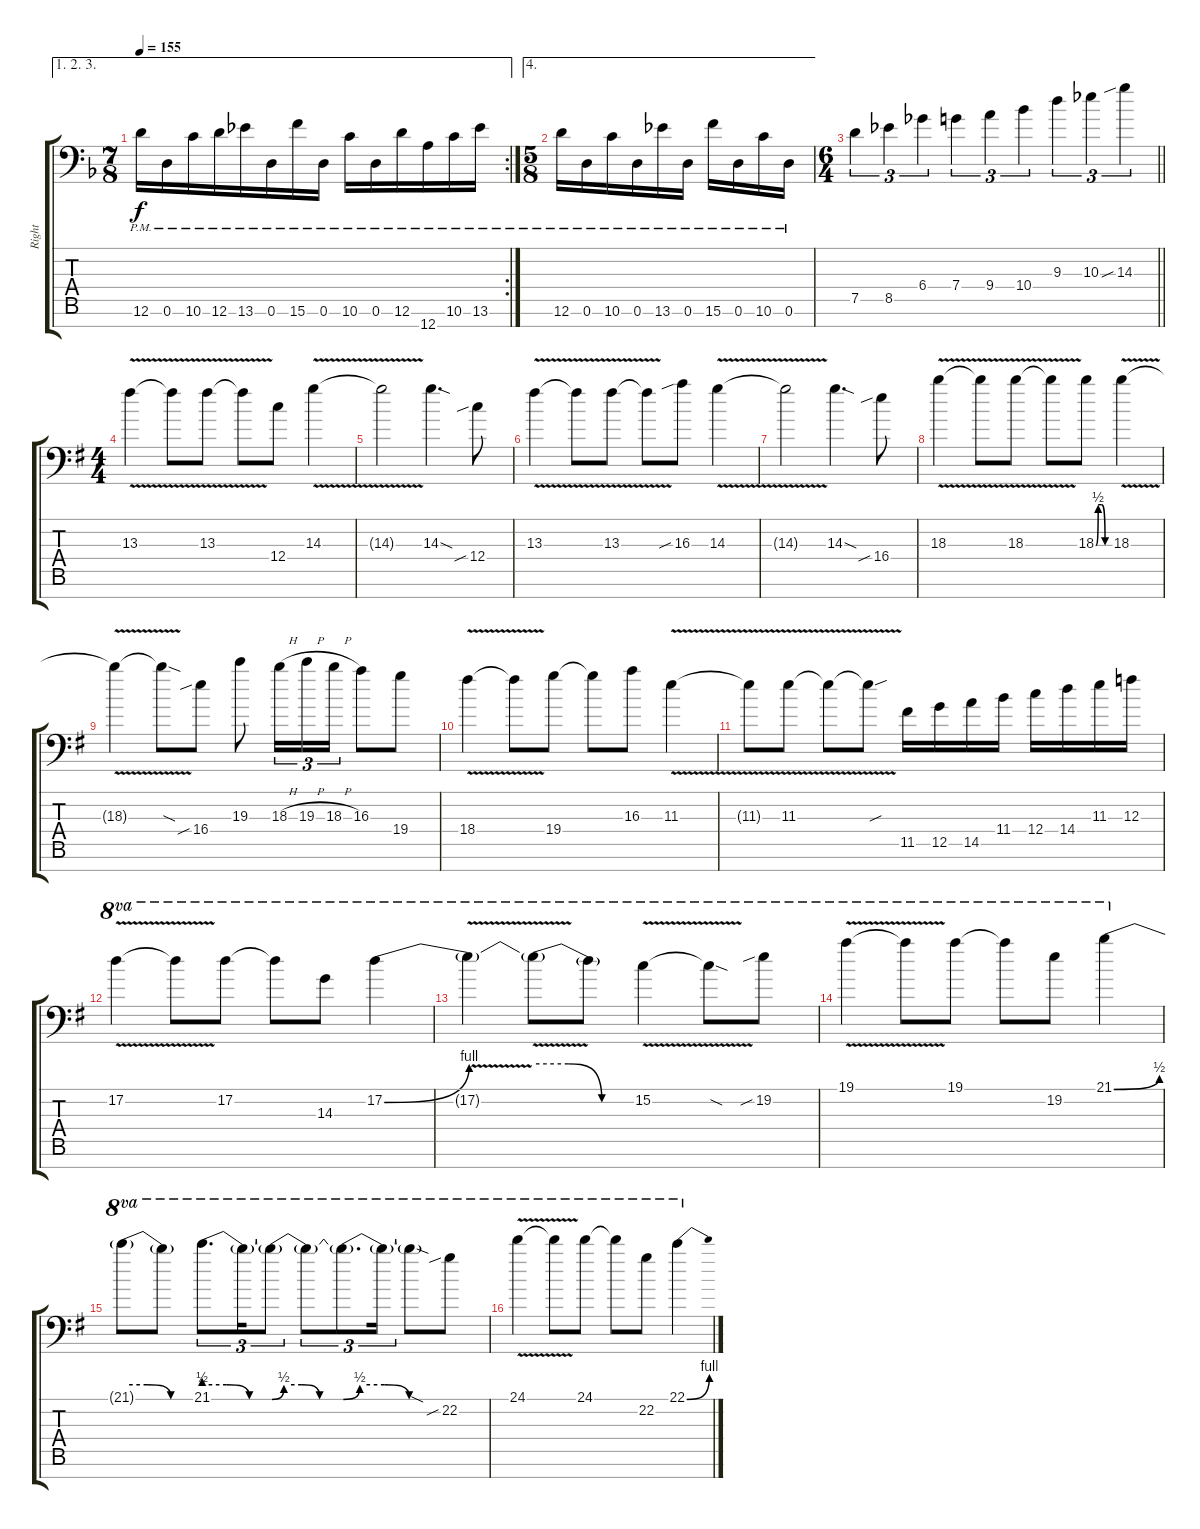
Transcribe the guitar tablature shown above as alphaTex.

\track ("Right" "Right") {instrument overdrivenguitar}
\staff {score tabs}
\tuning (D4 A3 F3 C3 G2 D2 A1) {hide}
\ae (1 2 3)
\rc 2
\ts (7 8)
\tempo 155
\clef f4
\ks f
12.6{pm}.16{dy f} 0.6{pm}.16 10.6{pm}.16 12.6{pm}.16 13.6{pm}.16 0.6{pm}.16 15.6{pm}.16 0.6{pm}.16 10.6{pm}.16 0.6{pm}.16 12.6{pm}.16 12.7{pm}.16 10.6{pm}.16 13.6{pm}.16 |
\ae 4
\ts (5 8)
12.6{pm}.16 0.6{pm}.16 10.6{pm}.16 0.6{pm}.16 13.6{pm}.16 0.6{pm}.16 15.6{pm}.16 0.6{pm}.16 10.6{pm}.16 0.6{pm}.16 |
\ts (6 4)
\barLineRight lightlight
7.5.4{tu (3 2)} 8.5.4{tu (3 2)} 6.4.4{tu (3 2)} 7.4.4{tu (3 2)} 9.4.4{tu (3 2)} 10.4.4{tu (3 2)} 9.3.4{tu (3 2)} 10.3.4{tu (3 2)} 14.3{sib}.4{tu (3 2)} |
\ts (4 4)
\section ("" " ")
\ks g
13.3{v}.4 13.3{v t}.8 13.3{v}.8 13.3{v t}.8 12.4.8 14.3{v}.4 |
14.3{v t}.2 14.3{sod}.4{d} 12.4{sib}.8 |
13.3{v}.4 13.3{v t}.8 13.3{v}.8 13.3{v t}.8 16.3{sib}.8 14.3{v}.4 |
14.3{v t}.2 14.3{sod}.4{d} 16.4{sib}.8 |
18.3{v}.4 18.3{v t}.8 18.3{v}.8 18.3{v t}.8 18.3{be (custom 0 0 10 2 25 2 40 0 60 0)}.8 18.3{v}.4 |
18.3{v t}.4 18.3{sod t}.8 16.4{sib}.8 19.3.8 18.3{h}.16{tu (3 2)} 19.3{h}.16{tu (3 2)} 18.3{h}.16{tu (3 2)} 16.3.8 19.4.8 |
18.4{v}.4 18.4{v t}.8 19.4.8 19.4{t}.8 16.3.8 11.3{v}.4 |
11.3{v t}.8 11.3{v}.8 11.3{v t}.8 11.3{sou t}.8 11.5.16 12.5.16 14.5.16 11.4.16 12.4.16 14.4.16 11.3.16 12.3.16 |
17.2{v}.4{ot 8va} 17.2{v t}.8{ot 8va} 17.2.8{ot 8va} 17.2{t}.8{ot 8va} 14.3.8{ot 8va} 17.2{be (bend 0 0 60 4)}.4{ot 8va} |
17.2{v t}.4{ot 8va} 17.2{be (custom 0 4 20 4 40 0 60 0) t}.8{ot 8va} 17.2{t}.8{ot 8va} 15.2{v}.4{ot 8va} 15.2{sod t}.8{ot 8va} 19.2{sib}.8{ot 8va} |
19.1{v}.4{ot 8va} 19.1{v t}.8{ot 8va} 19.1.8{ot 8va} 19.1{t}.8{ot 8va} 19.2.8{ot 8va} 21.1{be (bend 0 0 60 2)}.4{ot 8va} |
21.1{be (custom 0 2 20 2 40 0 60 0) t}.8{ot 8va} 21.1{t}.8{ot 8va} 21.1{be (custom 0 2 20 2 40 0 60 0)}.8{d tu (3 2) ot 8va} 21.1{t}.16{tu (3 2) ot 8va} 21.1{be (custom 0 0 10 2 25 2 40 0 60 0) t}.8{tu (3 2) ot 8va} 21.1{t}.8{tu (3 2) ot 8va} 21.1{be (custom 0 0 10 2 25 2 40 0 60 0) t}.8{d tu (3 2) ot 8va} 21.1{t}.16{tu (3 2) ot 8va} 21.1{sod t}.8{ot 8va} 22.2{sib}.8{ot 8va} |
24.1{v}.4{ot 8va} 24.1{v t}.8{ot 8va} 24.1.8{ot 8va} 24.1{t}.8{ot 8va} 22.2.8{ot 8va} 22.1{be (bend 0 0 60 4)}.4{ot 8va}
